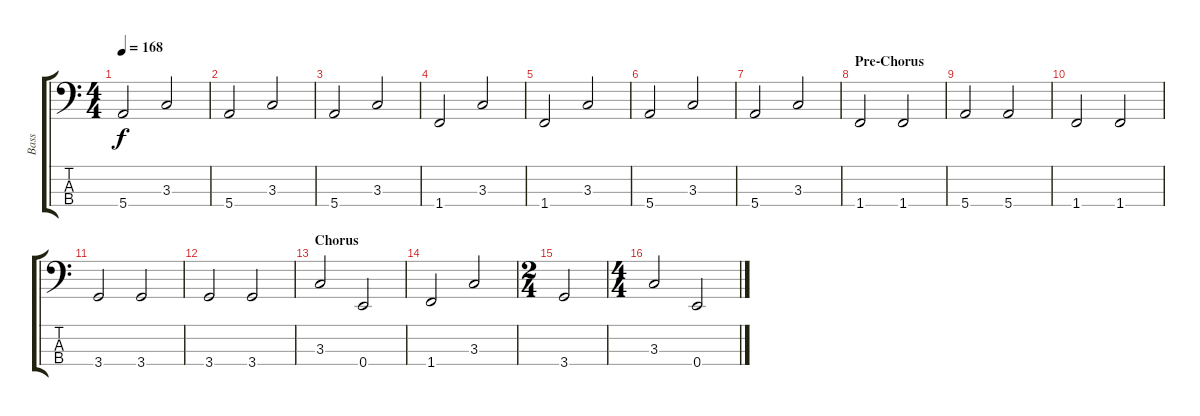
\track ("Bass" "Bass") {instrument electricbassfinger}
\staff {score tabs}
\tuning (G2 D2 A1 E1) {hide}
\ts (4 4)
\tempo 168
\clef f4
\ks c
5.4.2{dy f} 3.3.2 |
5.4.2 3.3.2 |
5.4.2 3.3.2 |
1.4.2 3.3.2 |
1.4.2 3.3.2 |
5.4.2 3.3.2 |
5.4.2 3.3.2 |
\section ("" "Pre-Chorus")
1.4.2 1.4.2 |
5.4.2 5.4.2 |
1.4.2 1.4.2 |
3.4.2 3.4.2 |
3.4.2 3.4.2 |
\section ("" "Chorus")
3.3.2 0.4.2 |
1.4.2 3.3.2 |
\ts (2 4)
3.4.2 |
\ts (4 4)
3.3.2 0.4.2
